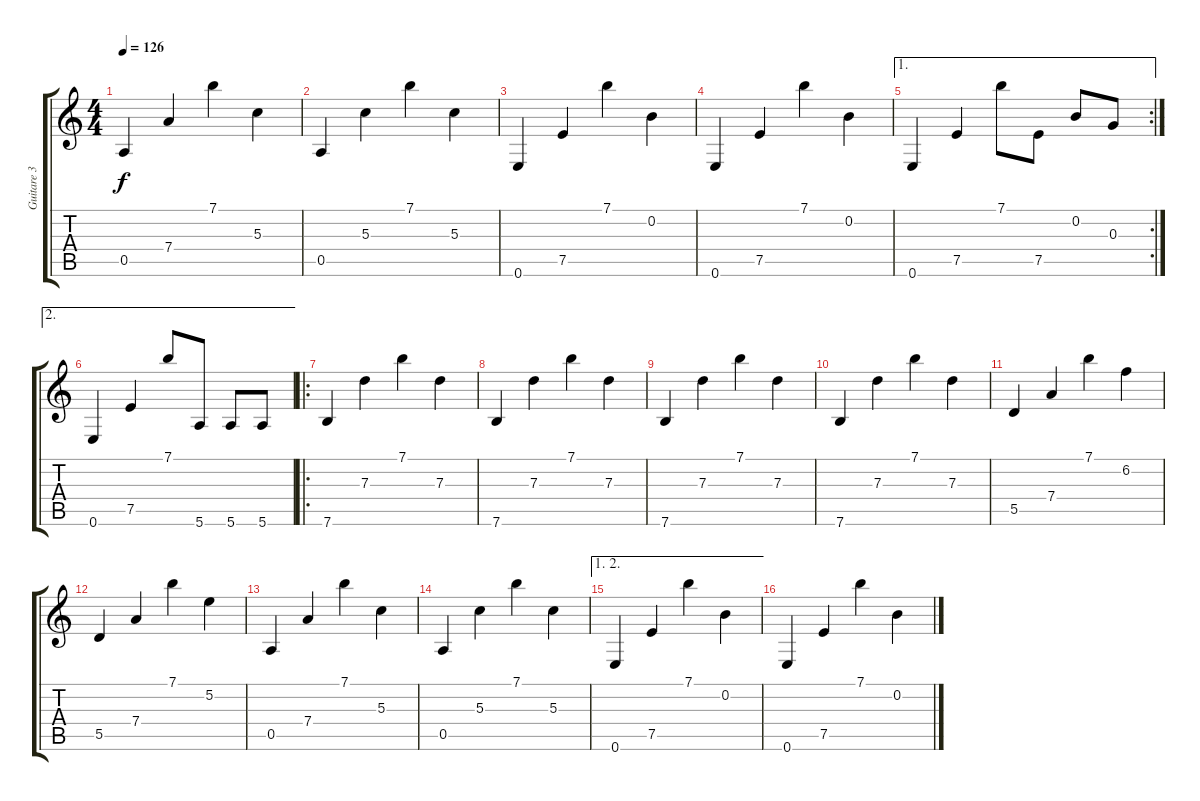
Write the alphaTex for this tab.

\track ("Guitare 3" "Guitare 3") {instrument guitarharmonics}
\staff {score tabs}
\tuning (E4 B3 G3 D3 A2 E2) {hide}
\ts (4 4)
\tempo 126
\clef g2
\ks c
0.5.4{dy f} 7.4.4 7.1.4 5.3.4 |
0.5.4 5.3.4 7.1.4 5.3.4 |
0.6.4 7.5.4 7.1.4 0.2.4 |
0.6.4 7.5.4 7.1.4 0.2.4 |
\ae 1
\rc 2
0.6.4 7.5.4 7.1.8 7.5.8 0.2.8 0.3.8 |
\ae 2
0.6.4 7.5.4 7.1.8 5.6.8 5.6.8 5.6.8 |
\ro
7.6.4 7.3.4 7.1.4 7.3.4 |
7.6.4 7.3.4 7.1.4 7.3.4 |
7.6.4 7.3.4 7.1.4 7.3.4 |
7.6.4 7.3.4 7.1.4 7.3.4 |
5.5.4 7.4.4 7.1.4 6.2.4 |
5.5.4 7.4.4 7.1.4 5.2.4 |
0.5.4 7.4.4 7.1.4 5.3.4 |
0.5.4 5.3.4 7.1.4 5.3.4 |
\ae (1 2)
0.6.4 7.5.4 7.1.4 0.2.4 |
0.6.4 7.5.4 7.1.4 0.2.4
